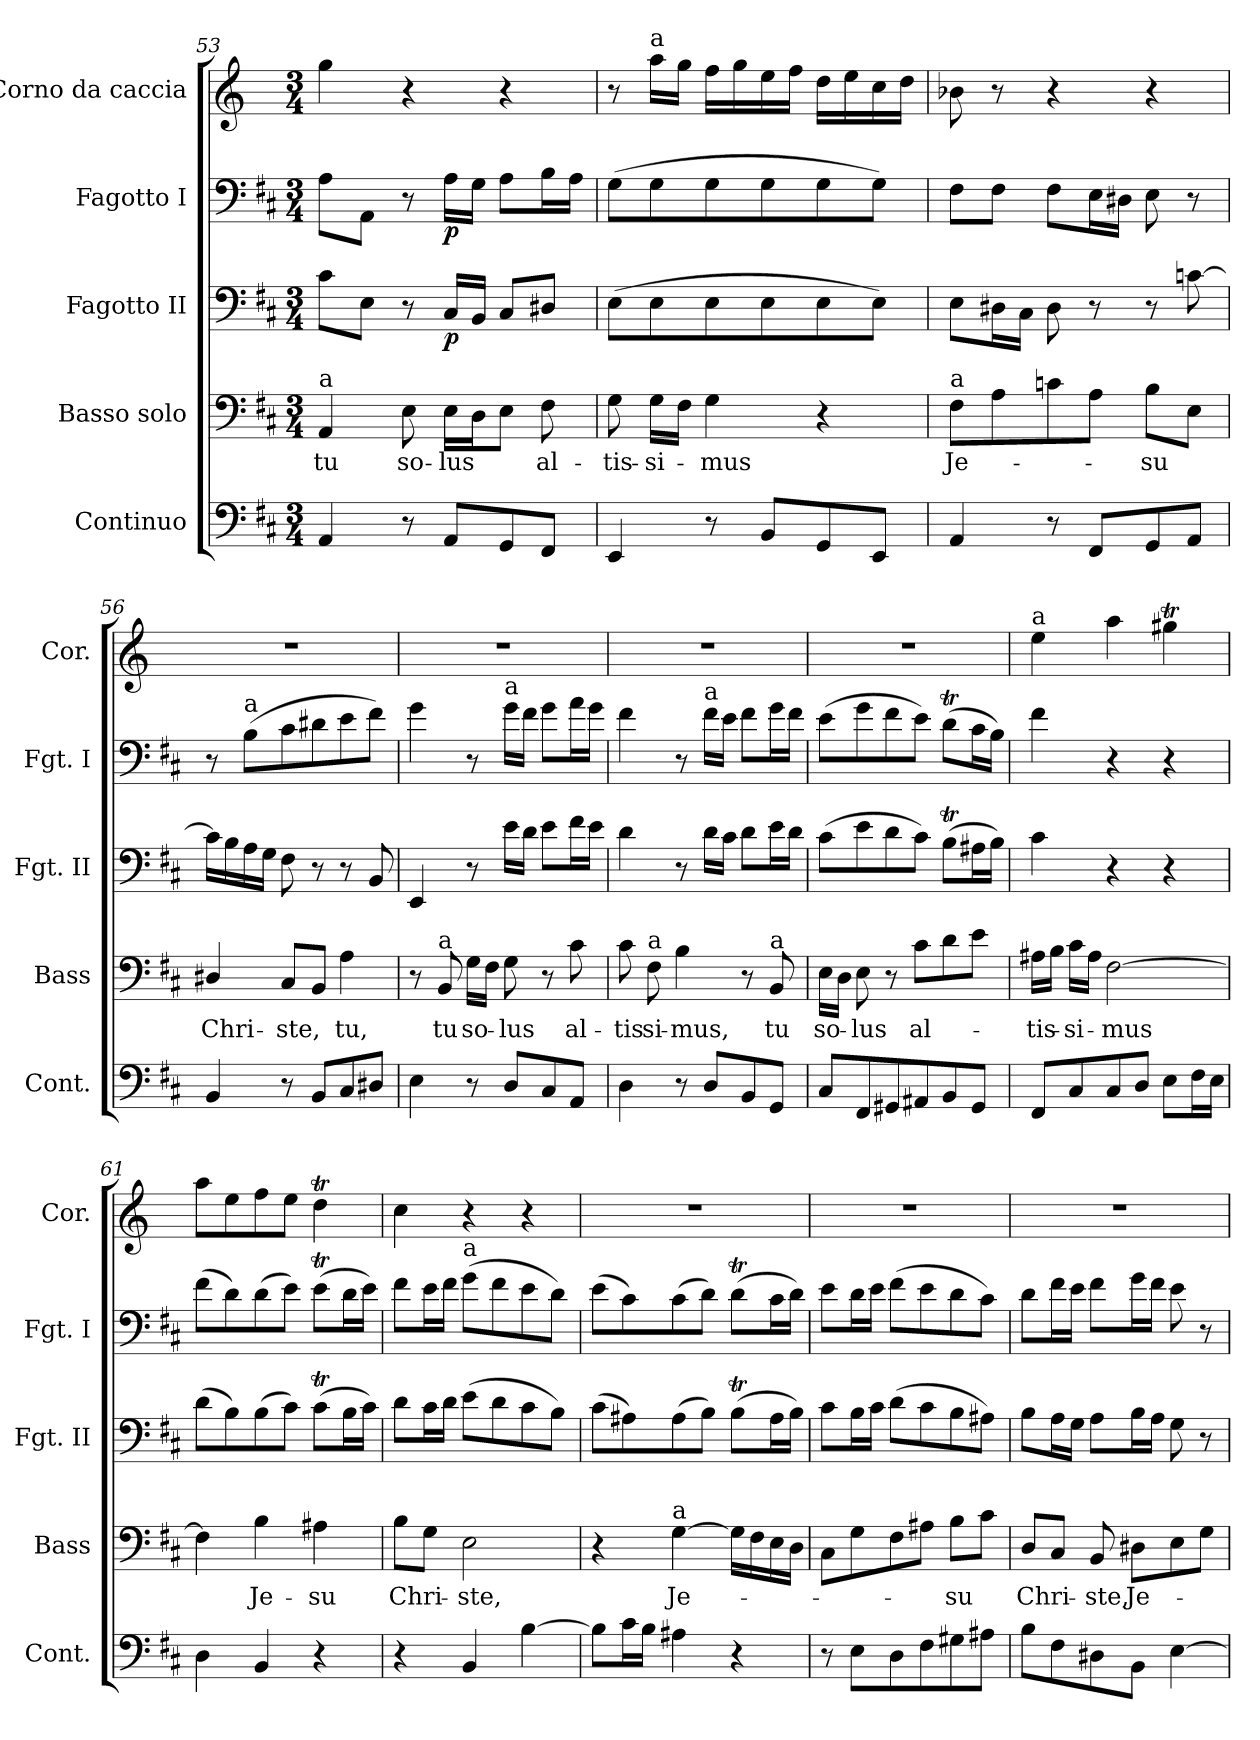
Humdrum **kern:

**kern	**kern	**text	**kern	**dynam	**kern	**dynam	**kern
*part5	*part4	*part4	*part3	*part3	*part2	*part2	*part1
*staff5	*staff4	*staff4	*staff3	*staff3	*staff2	*staff2	*staff1
*I"Continuo	*I"Basso solo	*	*I"Fagotto II	*	*I"Fagotto I	*	*I"Corno da caccia
*I'Cont.	*I'Bass	*	*I'Fgt. II	*	*I'Fgt. I	*	*I'Cor.
*clefF4	*clefF4	*	*clefF4	*	*clefF4	*	*clefG2
*	*	*	*	*	*	*	*ITrd6c10
*k[f#c#]	*k[f#c#]	*	*k[f#c#]	*	*k[f#c#]	*	*k[f#c#]
*M3/4	*M3/4	*	*M3/4	*	*M3/4	*	*M3/4
=53	=53	=53	=53	=53	=53	=53	=53
!	!LO:TX:a:t=a	!	!	!	!	!	!
4AA/	4AA/	tu	8c#\L	.	8A\L	.	4a\
.	.	.	8E\J	.	8AA\J	.	.
8r	8E\	so-	8r	.	8r	.	4r
!	!	!	!	!LO:DY:b	!	!LO:DY:b	!
8AA/L	16E\LL	-lus	16C#/LL	p	16A\LL	p	.
.	16D\J	.	16BB/JJ	.	16G\JJ	.	.
8GG/	8E\J	.	8C#/L	.	8A\L	.	4r
8FF#/J	8F#\	al-	8D#X/J	.	16B\L	.	.
.	.	.	.	.	16A\JJ	.	.
=54	=54	=54	=54	=54	=54	=54	=54
4EE/	8G\	-tis-	(8E\L	.	(8G\L	.	8r
!	!	!	!	!	!	!	!LO:TX:a:t=a
.	16G\LL	-si-	8E\	.	8G\	.	16b\LL
.	16F#\JJ	.	.	.	.	.	16a\JJ
8r	4G\	-mus	8E\	.	8G\	.	16g\LL
.	.	.	.	.	.	.	16a\
8BB/L	.	.	8E\	.	8G\	.	16f#\
.	.	.	.	.	.	.	16g\JJ
8GG/	4r	.	8E\	.	8G\	.	16e\LL
.	.	.	.	.	.	.	16f#\
8EE/J	.	.	8E\J)	.	8G\J)	.	16d\
.	.	.	.	.	.	.	16e\JJ
=55	=55	=55	=55	=55	=55	=55	=55
!	!LO:TX:a:t=a	!	!	!	!	!	!
4AA/	8F#\L	Je-	8E\L	.	8F#\L	.	8cn\
.	8A\	.	16D#X\L	.	8F#\J	.	8r
.	.	.	16C#\JJ	.	.	.	.
8r	8cn\	.	8D#\	.	8F#\L	.	4r
8FF#/L	8A\J	.	8r	.	16E\L	.	.
.	.	.	.	.	16D#X\JJ	.	.
8GG/	8B\L	-su	8r	.	8E\	.	4r
8AA/J	8E\J	.	[8cn\	.	8r	.	.
=56	=56	=56	=56	=56	=56	=56	=56
4BB/	4D#X/	Chri-	16c\LL]	.	8r	.	2.r
.	.	.	16B\	.	.	.	.
!	!	!	!	!	!LO:TX:a:t=a	!	!
.	.	.	16A\	.	(8B\L	.	.
.	.	.	16G\JJ	.	.	.	.
8r	8C#/L	-ste,	8F#\	.	8c#\	.	.
8BB/L	8BB/J	.	8r	.	8d#X\	.	.
8C#/	4A\	tu,	8r	.	8e\	.	.
8D#X/J	.	.	8BB/	.	8f#\J)	.	.
=57	=57	=57	=57	=57	=57	=57	=57
4E\	8r	.	4EE/	.	4g\	.	2.r
!	!LO:TX:a:t=a	!	!	!	!	!	!
.	8BB/	tu	.	.	.	.	.
8r	16G\LL	so-	8r	.	8r	.	.
.	16F#\JJ	.	.	.	.	.	.
!	!	!	!	!	!LO:TX:a:t=a	!	!
8D/L	8G\	-lus	16e\LL	.	16g\LL	.	.
.	.	.	16d\JJ	.	16f#\JJ	.	.
8C#/	8r	.	8e\L	.	8g\L	.	.
8AA/J	8c#\	al-	16f#\L	.	16a\L	.	.
.	.	.	16e\JJ	.	16g\JJ	.	.
=58	=58	=58	=58	=58	=58	=58	=58
4D\	8c#\	-tis	4d\	.	4f#\	.	2.r
!	!LO:TX:a:t=a	!	!	!	!	!	!
.	8F#\	-si-	.	.	.	.	.
8r	4B\	-mus,	8r	.	8r	.	.
!	!	!	!	!	!LO:TX:a:t=a	!	!
8D/L	.	.	16d\LL	.	16f#\LL	.	.
.	.	.	16c#\JJ	.	16e\JJ	.	.
8BB/	8r	.	8d\L	.	8f#\L	.	.
!	!LO:TX:a:t=a	!	!	!	!	!	!
8GG/J	8BB/	tu	16e\L	.	16g\L	.	.
.	.	.	16d\JJ	.	16f#\JJ	.	.
=59	=59	=59	=59	=59	=59	=59	=59
8C#/L	16E\LL	so-	(8c#\L	.	(8e\L	.	2.r
.	16D\JJ	.	.	.	.	.	.
8FF#/	8E\	-lus	8e\	.	8g\	.	.
8GG#X/	8r	.	8d\	.	8f#\	.	.
8AA#X/	8c#\L	al-	8c#\J)	.	8e\J)	.	.
8BB/	8d\	.	(8BT\L	.	(8dT\L	.	.
8GG#/J	8e\J	.	16A#X\L	.	16c#\L	.	.
.	.	.	16B\JJ)	.	16B\JJ)	.	.
=60	=60	=60	=60	=60	=60	=60	=60
!	!	!	!	!	!	!	!LO:TX:a:t=a
8FF#/L	16A#X\LL	-tis-	4c#\	.	4f#\	.	4f#\
.	16B\JJ	.	.	.	.	.	.
8C#/	16c#\LL	-si-	.	.	.	.	.
.	16A#\JJ	.	.	.	.	.	.
8C#/	[2F#\	-mus	4r	.	4r	.	4b\
8D/J	.	.	.	.	.	.	.
8E\L	.	.	4r	.	4r	.	4a#Xt\
16F#\L	.	.	.	.	.	.	.
16E\JJ	.	.	.	.	.	.	.
=61	=61	=61	=61	=61	=61	=61	=61
4D\	4F#\]	.	(8d\L	.	(8f#\L	.	8b\L
.	.	.	8B\)	.	8d\)	.	8f#\
4BB/	4B\	Je-	(8B\	.	(8d\	.	8g\
.	.	.	8c#\J)	.	8e\J)	.	8f#\J
4r	4A#X\	-su	(8c#t\L	.	(8eT\L	.	4eT\
.	.	.	16B\L	.	16d\L	.	.
.	.	.	16c#\JJ)	.	16e\JJ)	.	.
=62	=62	=62	=62	=62	=62	=62	=62
4r	8B\L	Chri-	8d\L	.	8f#\L	.	4d\
.	8G\J	.	16c#\L	.	16e\L	.	.
.	.	.	16d\JJ	.	16f#\JJ	.	.
!	!	!	!	!	!LO:TX:a:t=a	!	!
4BB/	2E\	-ste,	(8e\L	.	(8g\L	.	4r
.	.	.	8d\	.	8f#\	.	.
[4B\	.	.	8c#\	.	8e\	.	4r
.	.	.	8B\J)	.	8d\J)	.	.
=63	=63	=63	=63	=63	=63	=63	=63
8B\L]	4r	.	(8c#\L	.	(8e\L	.	2.r
16c#\L	.	.	8A#X\)	.	8c#\)	.	.
16B\JJ	.	.	.	.	.	.	.
!	!LO:TX:a:t=a	!	!	!	!	!	!
4A#X\	[4G\	Je-	(8A#\	.	(8c#\	.	.
.	.	.	8B\J)	.	8d\J)	.	.
4r	16G\LL]	.	(8BT\L	.	(8dT\L	.	.
.	16F#\	.	.	.	.	.	.
.	16E\	.	16A#\L	.	16c#\L	.	.
.	16D\JJ	.	16B\JJ)	.	16d\JJ)	.	.
=64	=64	=64	=64	=64	=64	=64	=64
8r	8C#\L	.	8c#\L	.	8e\L	.	2.r
8E\L	8G\	.	16B\L	.	16d\L	.	.
.	.	.	16c#\JJ	.	16e\JJ	.	.
8D\	8F#\	.	(8d\L	.	(8f#\L	.	.
8F#\	8A#X\J	.	8c#\	.	8e\	.	.
8G#X\	8B\L	-su	8B\	.	8d\	.	.
8A#X\J	8c#\J	.	8A#X\J)	.	8c#\J)	.	.
=65	=65	=65	=65	=65	=65	=65	=65
8B\L	8D/L	Chri-	8B\L	.	8d\L	.	2.r
8F#\	8C#/J	.	16A\L	.	16f#\L	.	.
.	.	.	16G\JJ	.	16e\JJ	.	.
8D#X\	8BB/	-ste,	8A\L	.	8f#\L	.	.
8BB\J	8D#X\L	Je-	16B\L	.	16g\L	.	.
.	.	.	16A\JJ	.	16f#\JJ	.	.
[4E\	8E\	.	8G\	.	8e\	.	.
.	8G\J	.	8r	.	8r	.	.
=	=	=	=	=	=	=	=
*-	*-	*-	*-	*-	*-	*-	*-
